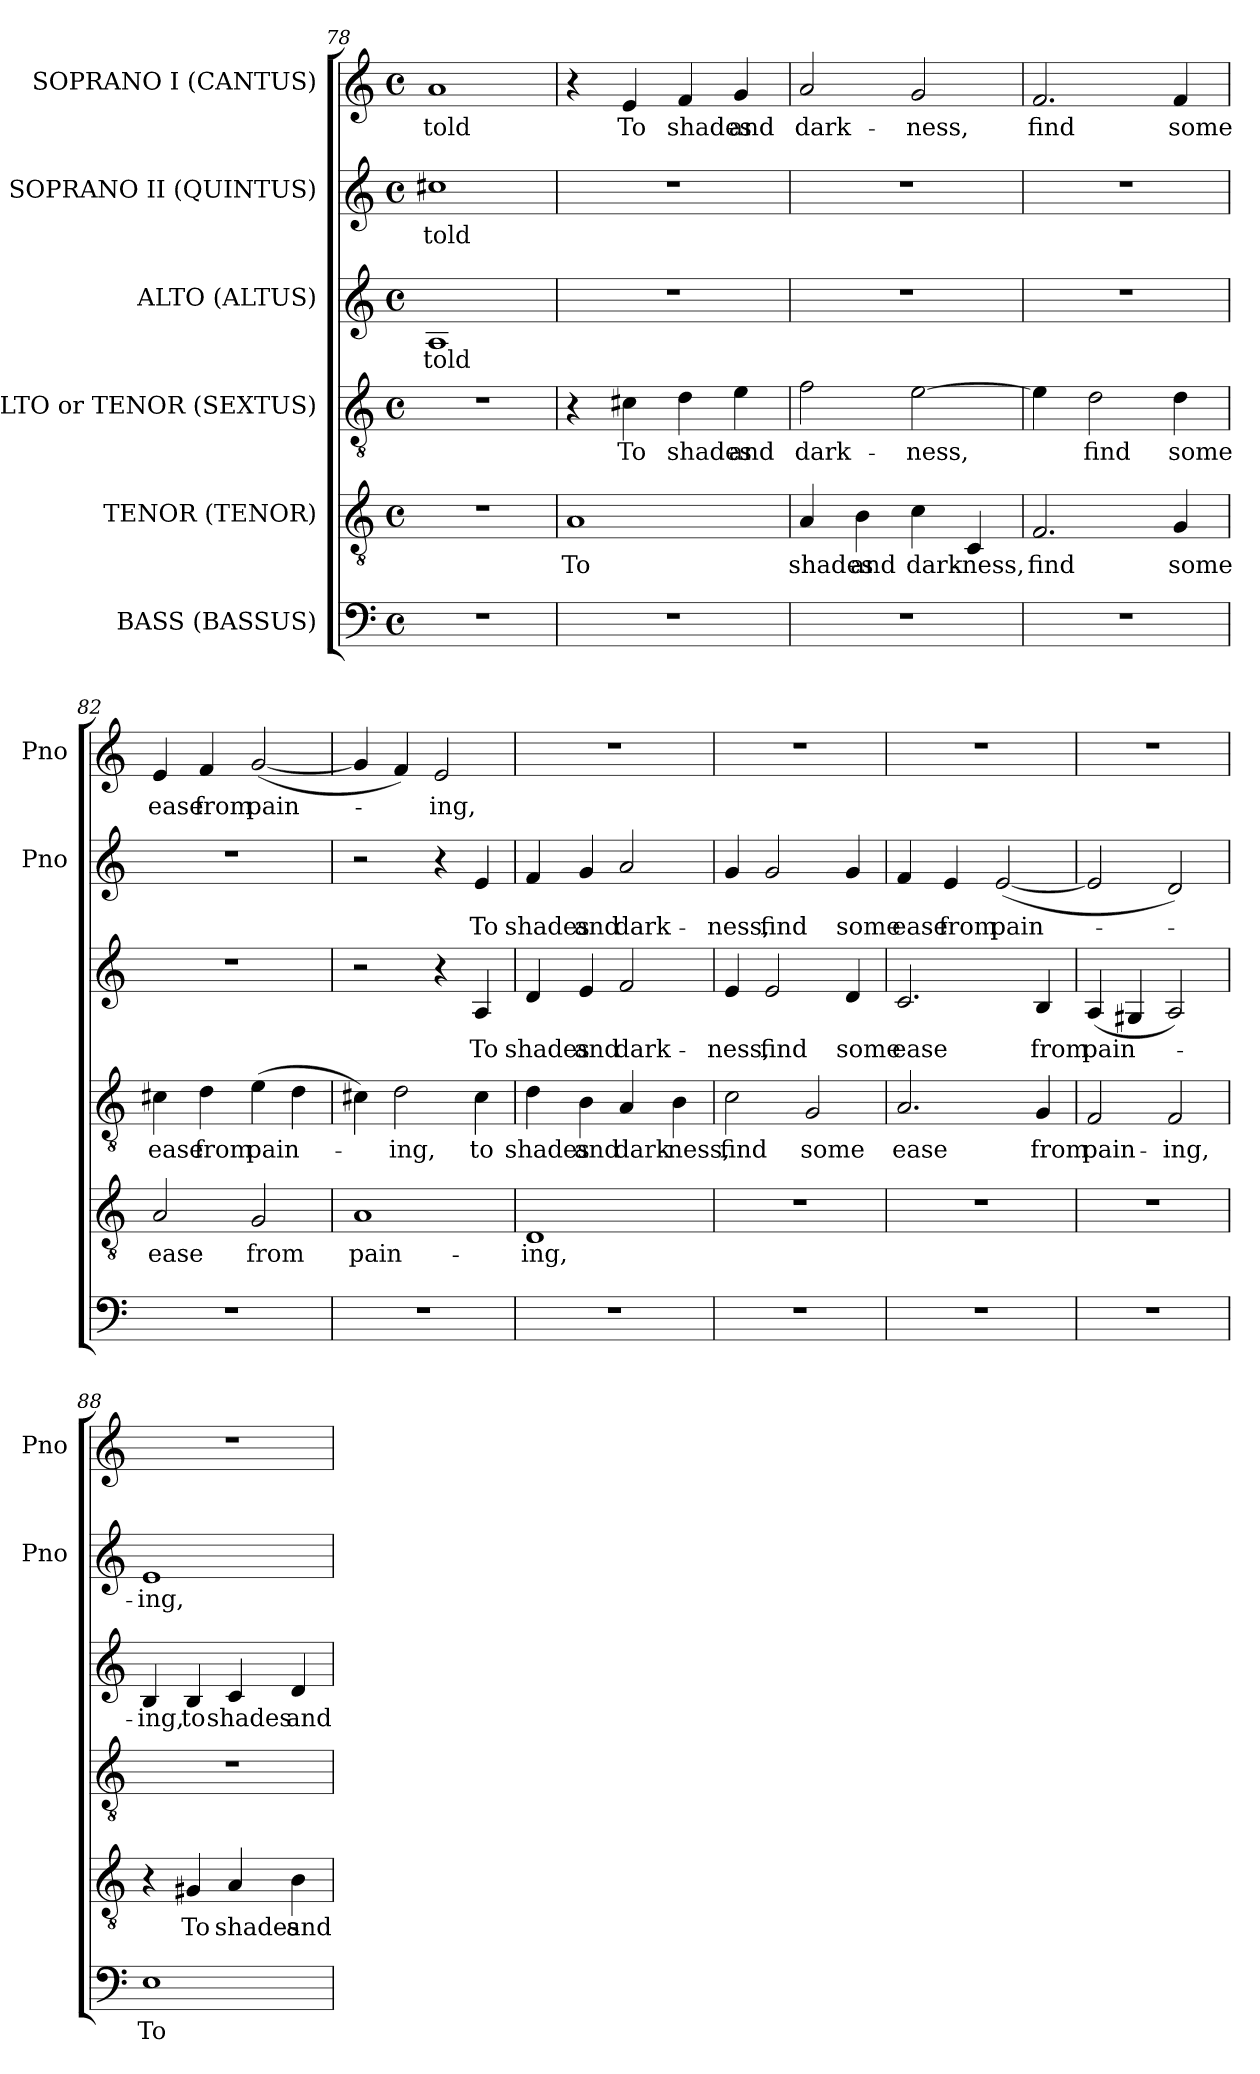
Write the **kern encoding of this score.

**kern	**text	**kern	**text	**kern	**text	**kern	**text	**kern	**text	**kern	**text
*part6	*part6	*part5	*part5	*part4	*part4	*part3	*part3	*part2	*part2	*part1	*part1
*staff6	*staff6	*staff5	*staff5	*staff4	*staff4	*staff3	*staff3	*staff2	*staff2	*staff1	*staff1
*I"BASS (BASSUS)	*	*I"TENOR (TENOR)	*	*I"ALTO or TENOR (SEXTUS)	*	*I"ALTO (ALTUS)	*	*I"SOPRANO II (QUINTUS)	*	*I"SOPRANO I (CANTUS)	*
*	*	*	*	*	*	*	*	*I'Pno	*	*I'Pno	*
*clefF4	*	*clefGv2	*	*clefGv2	*	*clefG2	*	*clefG2	*	*clefG2	*
*k[]	*	*k[]	*	*k[]	*	*k[]	*	*k[]	*	*k[]	*
*C:	*	*C:	*	*C:	*	*C:	*	*C:	*	*C:	*
*M4/4	*	*M4/4	*	*M4/4	*	*M4/4	*	*M4/4	*	*M4/4	*
*met(c)	*	*met(c)	*	*met(c)	*	*met(c)	*	*met(c)	*	*met(c)	*
=78	=78	=78	=78	=78	=78	=78	=78	=78	=78	=78	=78
1r	.	1r	.	1r	.	1A	told	1cc#X	told	1a	told
=79	=79	=79	=79	=79	=79	=79	=79	=79	=79	=79	=79
1r	.	1A	To	4r	.	1r	.	1r	.	4r	.
.	.	.	.	4c#X\	To	.	.	.	.	4e/	To
.	.	.	.	4d\	shades	.	.	.	.	4f/	shades
.	.	.	.	4e\	and	.	.	.	.	4g/	and
=80	=80	=80	=80	=80	=80	=80	=80	=80	=80	=80	=80
1r	.	4A/	shades	2f\	dark-	1r	.	1r	.	2a/	dark-
.	.	4B\	and	.	.	.	.	.	.	.	.
.	.	4c\	dark-	[2e\	-ness,	.	.	.	.	2g/	-ness,
.	.	4C/	-ness,	.	.	.	.	.	.	.	.
=81	=81	=81	=81	=81	=81	=81	=81	=81	=81	=81	=81
1r	.	2.F/	find	4e\]	.	1r	.	1r	.	2.f/	find
.	.	.	.	2d\	find	.	.	.	.	.	.
.	.	4G/	some	4d\	some	.	.	.	.	4f/	some
=82	=82	=82	=82	=82	=82	=82	=82	=82	=82	=82	=82
1r	.	2A/	ease	4c#X\	ease	1r	.	1r	.	4e/	ease
.	.	.	.	4d\	from	.	.	.	.	4f/	from
.	.	2G/	from	(4e\	pain-	.	.	.	.	([2g/	pain-
.	.	.	.	4d\	.	.	.	.	.	.	.
!!LO:LB:g=z
=83	=83	=83	=83	=83	=83	=83	=83	=83	=83	=83	=83
1r	.	1A	pain-	4c#X\)	.	2r	.	2r	.	4g/]	.
.	.	.	.	2d\	-ing,	.	.	.	.	4f/)	.
.	.	.	.	.	.	4r	.	4r	.	2e/	-ing,
.	.	.	.	4c#\	to	4A/	To	4e/	To	.	.
=84	=84	=84	=84	=84	=84	=84	=84	=84	=84	=84	=84
1r	.	1D	-ing,	4d\	shades	4d/	shades	4f/	shades	1r	.
.	.	.	.	4B\	and	4e/	and	4g/	and	.	.
.	.	.	.	4A/	dark-	2f/	dark-	2a/	dark-	.	.
.	.	.	.	4B\	-ness,	.	.	.	.	.	.
=85	=85	=85	=85	=85	=85	=85	=85	=85	=85	=85	=85
1r	.	1r	.	2c\	find	4e/	-ness,	4g/	-ness,	1r	.
.	.	.	.	.	.	2e/	find	2g/	find	.	.
.	.	.	.	2G/	some	.	.	.	.	.	.
.	.	.	.	.	.	4d/	some	4g/	some	.	.
=86	=86	=86	=86	=86	=86	=86	=86	=86	=86	=86	=86
1r	.	1r	.	2.A/	ease	2.c/	ease	4f/	ease	1r	.
.	.	.	.	.	.	.	.	4e/	from	.	.
.	.	.	.	.	.	.	.	([2e/	pain-	.	.
.	.	.	.	4G/	from	4B/	from	.	.	.	.
=87	=87	=87	=87	=87	=87	=87	=87	=87	=87	=87	=87
1r	.	1r	.	2F/	pain-	(4A/	pain-	2e/]	.	1r	.
.	.	.	.	.	.	4G#X/	.	.	.	.	.
.	.	.	.	2F/	-ing,	2A/)	.	2d/)	.	.	.
=88	=88	=88	=88	=88	=88	=88	=88	=88	=88	=88	=88
1E	To	4r	.	1r	.	4B/	-ing,	1e	-ing,	1r	.
.	.	4G#X/	To	.	.	4B/	to	.	.	.	.
.	.	4A/	shades	.	.	4c/	shades	.	.	.	.
.	.	4B\	and	.	.	4d/	and	.	.	.	.
=	=	=	=	=	=	=	=	=	=	=	=
*-	*-	*-	*-	*-	*-	*-	*-	*-	*-	*-	*-
